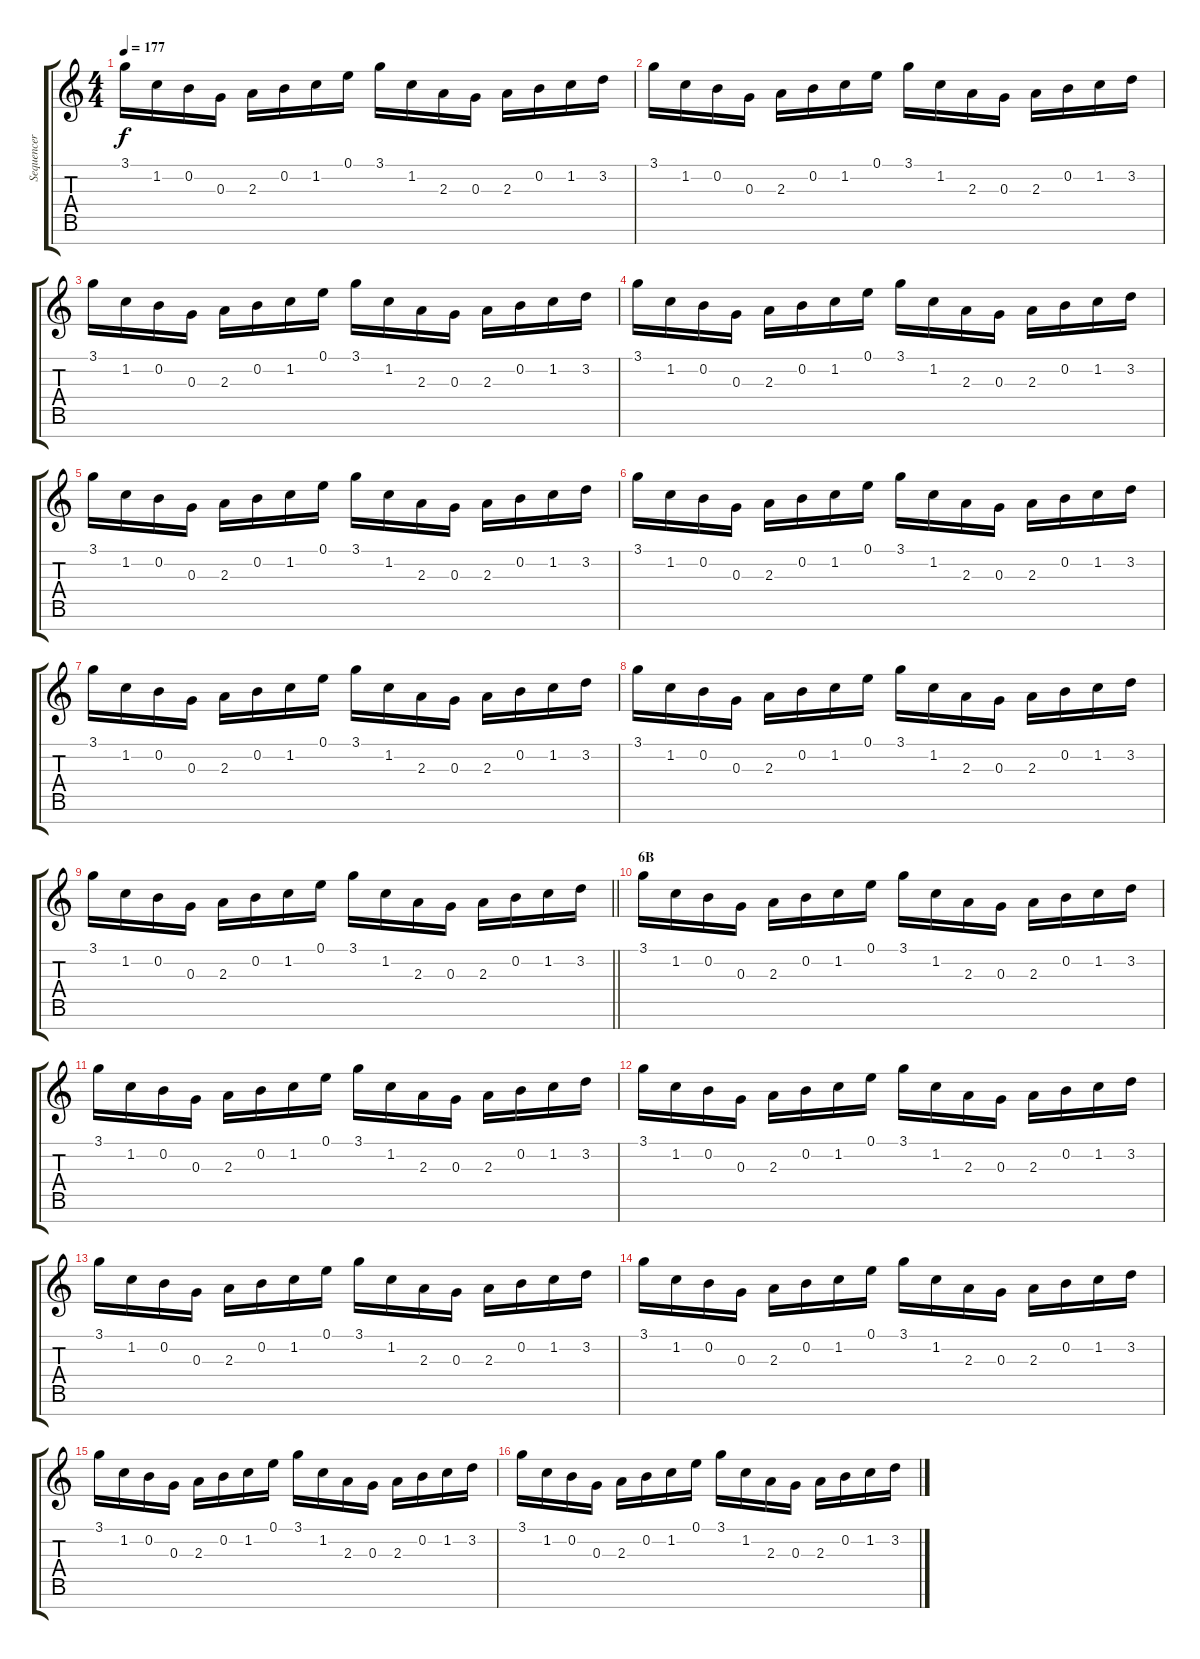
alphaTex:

\track ("Sequencer" "Sequencer") {instrument pad1newage}
\staff {score tabs}
\tuning (E5 B4 G4 D4 A3 E3 B2) {hide}
\ts (4 4)
\tempo 177
\clef g2
\ks c
3.1.16{dy f} 1.2.16 0.2.16 0.3.16 2.3.16 0.2.16 1.2.16 0.1.16 3.1.16 1.2.16 2.3.16 0.3.16 2.3.16 0.2.16 1.2.16 3.2.16 |
3.1.16 1.2.16 0.2.16 0.3.16 2.3.16 0.2.16 1.2.16 0.1.16 3.1.16 1.2.16 2.3.16 0.3.16 2.3.16 0.2.16 1.2.16 3.2.16 |
3.1.16 1.2.16 0.2.16 0.3.16 2.3.16 0.2.16 1.2.16 0.1.16 3.1.16 1.2.16 2.3.16 0.3.16 2.3.16 0.2.16 1.2.16 3.2.16 |
3.1.16 1.2.16 0.2.16 0.3.16 2.3.16 0.2.16 1.2.16 0.1.16 3.1.16 1.2.16 2.3.16 0.3.16 2.3.16 0.2.16 1.2.16 3.2.16 |
3.1.16 1.2.16 0.2.16 0.3.16 2.3.16 0.2.16 1.2.16 0.1.16 3.1.16 1.2.16 2.3.16 0.3.16 2.3.16 0.2.16 1.2.16 3.2.16 |
3.1.16 1.2.16 0.2.16 0.3.16 2.3.16 0.2.16 1.2.16 0.1.16 3.1.16 1.2.16 2.3.16 0.3.16 2.3.16 0.2.16 1.2.16 3.2.16 |
3.1.16 1.2.16 0.2.16 0.3.16 2.3.16 0.2.16 1.2.16 0.1.16 3.1.16 1.2.16 2.3.16 0.3.16 2.3.16 0.2.16 1.2.16 3.2.16 |
3.1.16 1.2.16 0.2.16 0.3.16 2.3.16 0.2.16 1.2.16 0.1.16 3.1.16 1.2.16 2.3.16 0.3.16 2.3.16 0.2.16 1.2.16 3.2.16 |
\barLineRight lightlight
3.1.16 1.2.16 0.2.16 0.3.16 2.3.16 0.2.16 1.2.16 0.1.16 3.1.16 1.2.16 2.3.16 0.3.16 2.3.16 0.2.16 1.2.16 3.2.16 |
\section ("" "6B")
3.1.16 1.2.16 0.2.16 0.3.16 2.3.16 0.2.16 1.2.16 0.1.16 3.1.16 1.2.16 2.3.16 0.3.16 2.3.16 0.2.16 1.2.16 3.2.16 |
3.1.16 1.2.16 0.2.16 0.3.16 2.3.16 0.2.16 1.2.16 0.1.16 3.1.16 1.2.16 2.3.16 0.3.16 2.3.16 0.2.16 1.2.16 3.2.16 |
3.1.16 1.2.16 0.2.16 0.3.16 2.3.16 0.2.16 1.2.16 0.1.16 3.1.16 1.2.16 2.3.16 0.3.16 2.3.16 0.2.16 1.2.16 3.2.16 |
3.1.16 1.2.16 0.2.16 0.3.16 2.3.16 0.2.16 1.2.16 0.1.16 3.1.16 1.2.16 2.3.16 0.3.16 2.3.16 0.2.16 1.2.16 3.2.16 |
3.1.16 1.2.16 0.2.16 0.3.16 2.3.16 0.2.16 1.2.16 0.1.16 3.1.16 1.2.16 2.3.16 0.3.16 2.3.16 0.2.16 1.2.16 3.2.16 |
3.1.16 1.2.16 0.2.16 0.3.16 2.3.16 0.2.16 1.2.16 0.1.16 3.1.16 1.2.16 2.3.16 0.3.16 2.3.16 0.2.16 1.2.16 3.2.16 |
3.1.16 1.2.16 0.2.16 0.3.16 2.3.16 0.2.16 1.2.16 0.1.16 3.1.16 1.2.16 2.3.16 0.3.16 2.3.16 0.2.16 1.2.16 3.2.16
